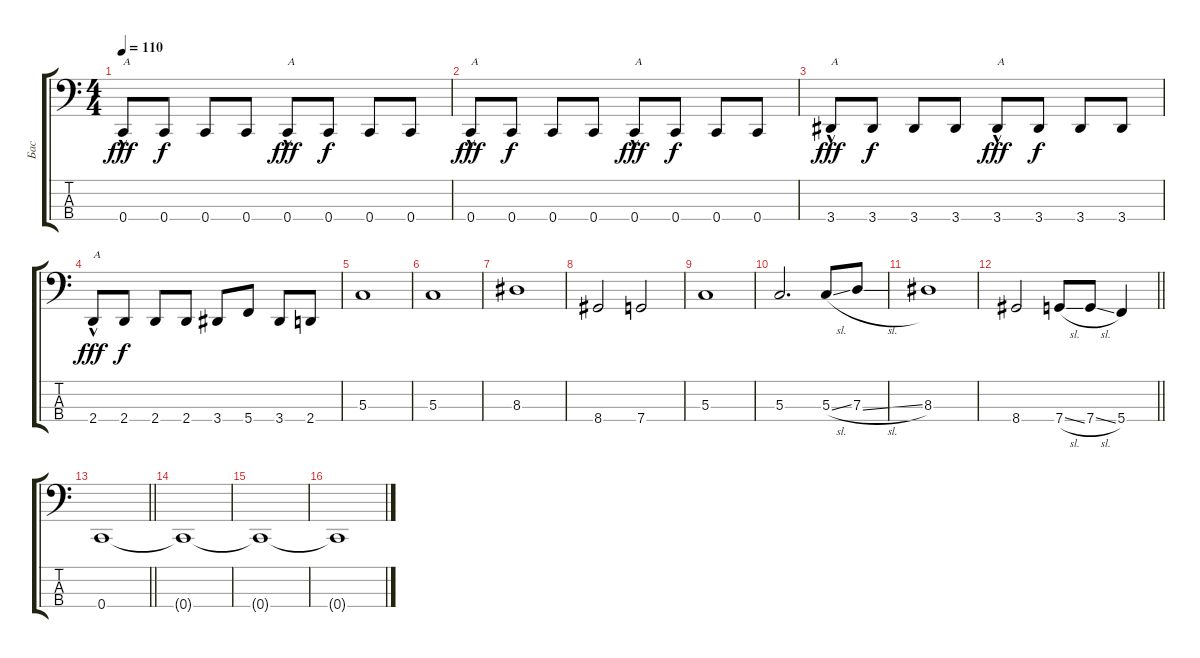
\track ("Бас" "Бас") {instrument electricbassfinger}
\staff {score tabs}
\tuning (F2 C2 G1 C1) {hide}
\ts (4 4)
\tempo 110
\clef f4
\ks c
0.4{hac}.8{txt "А" dy fff} 0.4.8{dy f} 0.4.8 0.4.8 0.4{hac}.8{txt "А" dy fff} 0.4.8{dy f} 0.4.8 0.4.8 |
0.4{hac}.8{txt "А" dy fff} 0.4.8{dy f} 0.4.8 0.4.8 0.4{hac}.8{txt "А" dy fff} 0.4.8{dy f} 0.4.8 0.4.8 |
3.4{hac}.8{txt "А" dy fff} 3.4.8{dy f} 3.4.8 3.4.8 3.4{hac}.8{txt "А" dy fff} 3.4.8{dy f} 3.4.8 3.4.8 |
2.4{hac}.8{txt "А" dy fff} 2.4.8{dy f} 2.4.8 2.4.8 3.4.8 5.4.8 3.4.8 2.4.8 |
5.3.1 |
5.3.1 |
8.3.1 |
8.4.2 7.4.2 |
5.3.1 |
5.3.2{d} 5.3{sl}.8 7.3{sl}.8 |
8.3.1 |
\barLineRight lightlight
8.4.2 7.4{sl}.8 7.4{sl}.8 5.4.4 |
\barLineRight lightlight
0.4.1 |
0.4{t}.1 |
0.4{t}.1 |
0.4{t}.1
